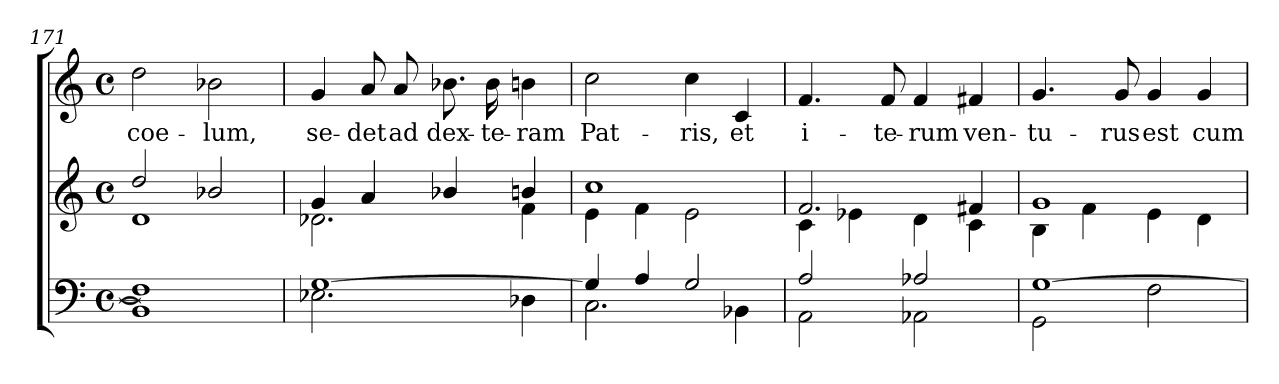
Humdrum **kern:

**kern	**kern	**kern	**text
*part2	*part2	*part1	*part1
*staff3	*staff2	*staff1	*staff1
*clefF4	*clefG2	*clefG2	*
*k[]	*k[]	*k[]	*
*C:	*C:	*C:	*
*M4/4	*M4/4	*M4/4	*
*met(c)	*met(c)	*met(c)	*
=171	=171	=171	=171
*^	*^	*	*
!	!	!	!	!	!LO:LY:b
1F]	1BB-]	2dd/	1d	2dd\	coe-
!	!	!	!	!	!LO:LY:b
.	.	2b-X/	.	2b-X\	-lum,
=172	=172	=172	=172	=172	=172
!	!	!	!	!	!LO:LY:b
[>1G	2.E-X\	4g/	2.d-X\	4g/	se-
!	!	!	!	!	!LO:LY:b
.	.	4a/	.	8a/	-det
!	!	!	!	!	!LO:LY:b
.	.	.	.	8a/	ad
!	!	!	!	!	!LO:LY:b
.	.	4b-X/	.	8.b-X\	dex-
!	!	!	!	!	!LO:LY:b
.	.	.	.	16b-\	-te-
!	!	!	!	!	!LO:LY:b
.	4D-X\	4bn/	4f\	4bn\	-ram
=173	=173	=173	=173	=173	=173
!	!	!	!	!	!LO:LY:b
4G/]	2.C\	1cc	4e\	2cc\	Pat-
4A/	.	.	4f\	.	.
!	!	!	!	!	!LO:LY:b
2G/	.	.	2e\	4cc\	-ris,
!	!	!	!	!	!LO:LY:b
.	4BB-X\	.	.	4c/	et
=174	=174	=174	=174	=174	=174
!	!	!	!	!	!LO:LY:b
2A/	2AA\	2.f/	4c\	4.f/	i-
.	.	.	4e-X\	.	.
!	!	!	!	!	!LO:LY:b
.	.	.	.	8f/	-te-
!	!	!	!	!	!LO:LY:b
2A-X/	2AA-X\	.	4d\	4f/	-rum
!	!	!	!	!	!LO:LY:b
.	.	4f#X/	4c\	4f#X/	ven-
!!LO:LB:g=z
=175	=175	=175	=175	=175	=175
!	!	!	!	!	!LO:LY:b
[>1G	2GG\	1g	4B\	4.g/	-tu-
.	.	.	4f\	.	.
!	!	!	!	!	!LO:LY:b
.	.	.	.	8g/	-rus
!	!	!	!	!	!LO:LY:b
.	2F\	.	4e\	4g/	est
!	!	!	!	!	!LO:LY:b
.	.	.	4d\	4g/	cum
*v	*v	*	*	*	*
*	*v	*v	*	*
=	=	=	=
*-	*-	*-	*-
